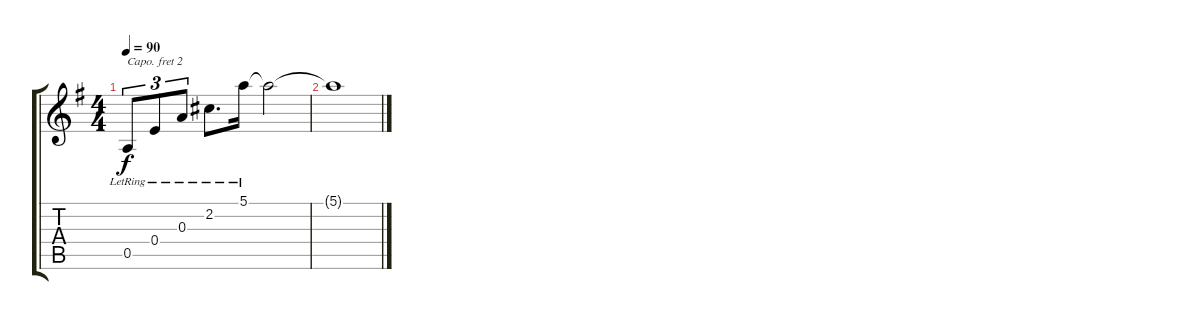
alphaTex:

\track "" {instrument acousticguitarsteel}
\staff {score tabs}
\capo 2
\tuning (D4 A3 G3 D3 G2 B1) {hide}
\ts (4 4)
\tempo 90
\clef g2
\ks g
0.5{lr}.8{tu (3 2) dy f} 0.4{lr}.8{tu (3 2)} 0.3{lr}.8{tu (3 2)} 2.2{lr}.8{d} 5.1{lr}.16 5.1{t}.2 |
5.1{t}.1
